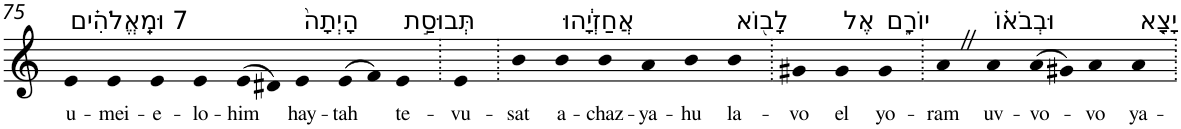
**kern	**text
*part1	*part1
*staff1	*staff1
*I"Piano	*
*I'Pno	*
!!LO:PB:g=z
*clefG2	*
*k[]	*
=75	=75
!LO:TX:a:t=7 וּמֵֽאֱלֹהִ֗ים	!
!	!LO:LY:b
4e	u-
!	!LO:LY:b
4e	-mei-
!	!LO:LY:b
4e	-e-
!	!LO:LY:b
4e	-lo-
!	!LO:LY:b
(>8e	-him
8d#X)	.
!LO:TX:a:t=הָיְתָה֙	!
!	!LO:LY:b
4e	hay-
!	!LO:LY:b
(>8e	-tah
8f)	.
!LO:TX:a:t=תְּבוּסַ֣ת	!
!	!LO:LY:b
4e	te-
=76.	=76.
!	!LO:LY:b
4e	-vu-
=77.	=77.
!	!LO:LY:b
4b	-sat
!LO:TX:a:t=אֲחַזְיָ֔הוּ	!
!	!LO:LY:b
4b	a-
!	!LO:LY:b
4b	-chaz-
!	!LO:LY:b
4a	-ya-
!	!LO:LY:b
4b	-hu
!LO:TX:a:t=לָב֖וֹא	!
!	!LO:LY:b
4b	la-
=78.	=78.
!	!LO:LY:b
4g#X	-vo
!LO:TX:a:t=אֶל	!
!	!LO:LY:b
4g#	el
!LO:TX:a:t=יוֹרָ֑ם	!
!	!LO:LY:b
4g#	yo-
=79.	=79.
!	!LO:LY:b
4aZ	-ram
!LO:TX:a:t=וּבְבֹא֗וֹ	!
!	!LO:LY:b
4a	uv-
!	!LO:LY:b
(>8a	-vo-
8g#X)	.
!	!LO:LY:b
4a	-vo
!LO:TX:a:t=יָצָ֤א	!
!	!LO:LY:b
4a	ya-
=.	=.
*-	*-
